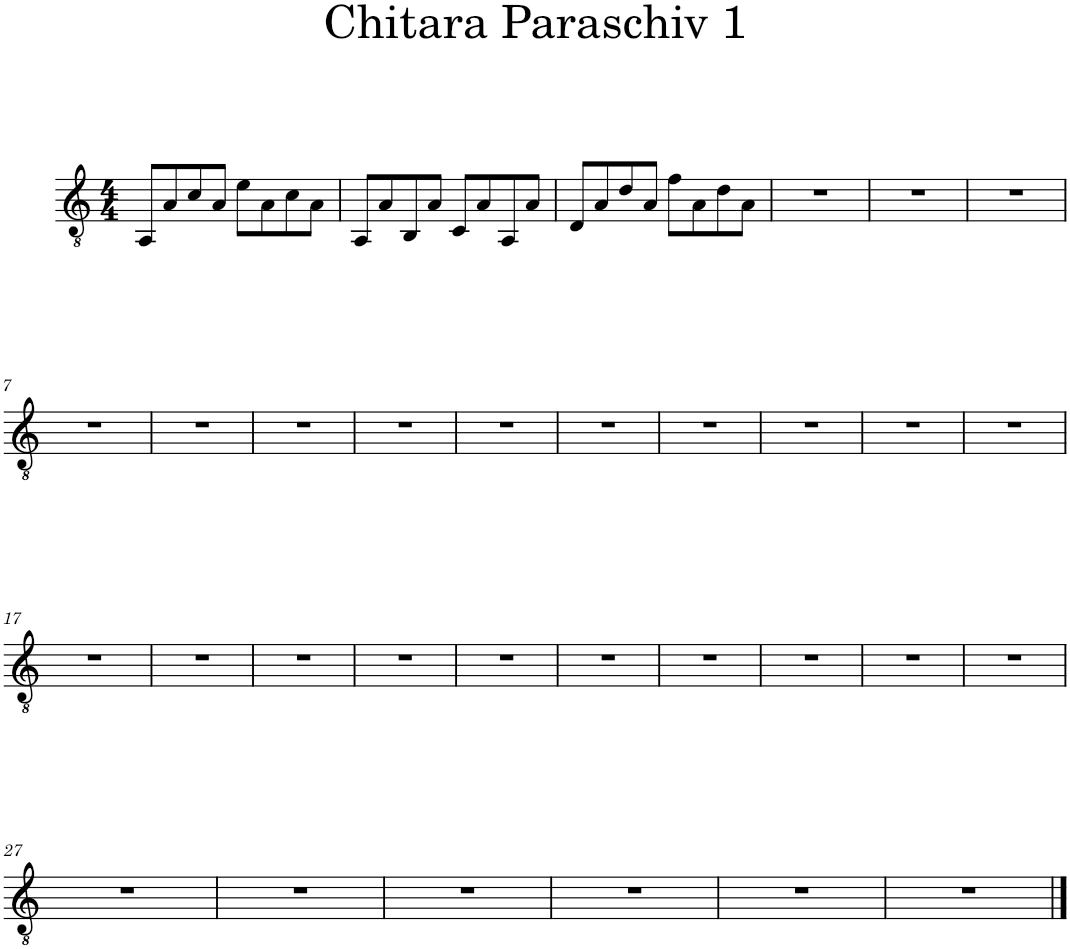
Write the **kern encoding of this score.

**kern
*part1
*staff1
*I"Acoustic Guitar
*I'Guit.
*clefGv2
*k[]
*M4/4
=1
8AA/L
8A/
8c/
8A/J
8e\L
8A\
8c\
8A\J
=2
8AA/L
8A/
8BB/
8A/J
8C/L
8A/
8AA/
8A/J
=3
8D/L
8A/
8d/
8A/J
8f\L
8A\
8d\
8A\J
=4
1r
=5
1r
=6
1r
!!LO:LB:g=z
=7
1r
=8
1r
=9
1r
=10
1r
=11
1r
=12
1r
=13
1r
=14
1r
=15
1r
=16
1r
!!LO:LB:g=z
=17
1r
=18
1r
=19
1r
=20
1r
=21
1r
=22
1r
=23
1r
=24
1r
=25
1r
=26
1r
!!LO:LB:g=z
=27
1r
=28
1r
=29
1r
=30
1r
=31
1r
=32
1r
==
*-
